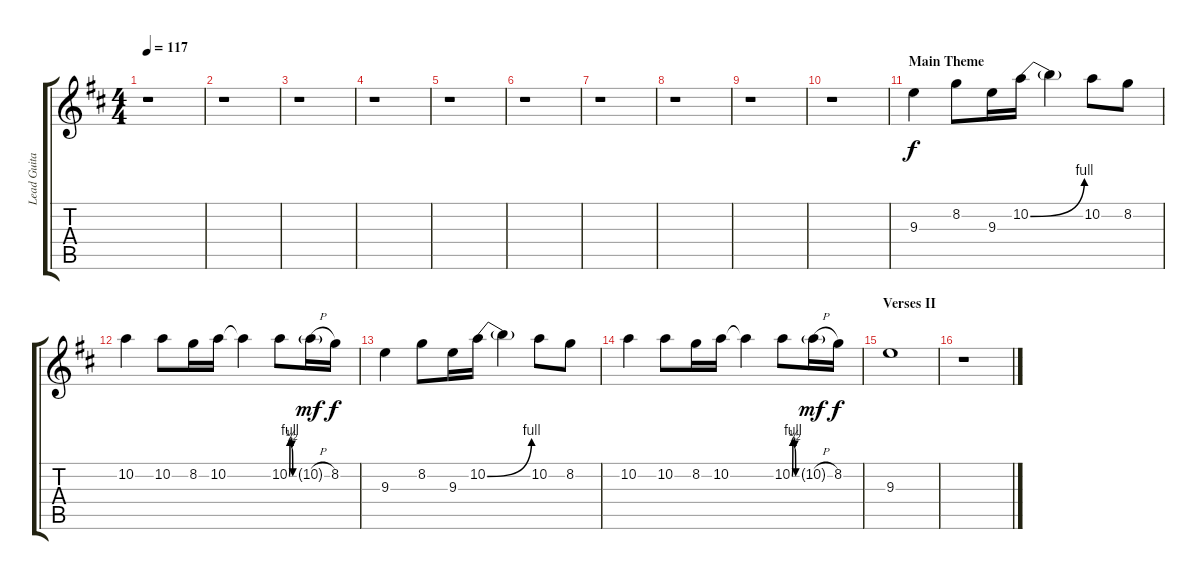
\track ("Lead Guitar" "Lead Guita") {instrument overdrivenguitar}
\staff {score tabs}
\tuning (E4 B3 G3 D3 A2 E2) {hide}
\ts (4 4)
\tempo 117
\clef g2
\ks d
r.1{dy f} |
r.1 |
r.1 |
r.1 |
r.1 |
r.1 |
r.1 |
r.1 |
r.1 |
r.1 |
\section ("" "Main Theme")
9.3.4 8.2.8 9.3.16 10.2{be (bend 0 0 60 4)}.16 10.2{t}.4 10.2.8 8.2.8 |
10.2.4 10.2.8 8.2.16 10.2.16 10.2{t}.4 10.2{be (custom 0 0 9 4 15 4 30 4 33 2 36 2 45 0 60 0)}.8 10.2{h g}.16{dy mf} 8.2.16{dy f} |
9.3.4 8.2.8 9.3.16 10.2{be (bend 0 0 60 4)}.16 10.2{t}.4 10.2.8 8.2.8 |
10.2.4 10.2.8 8.2.16 10.2.16 10.2{t}.4 10.2{be (custom 0 0 9 4 15 4 30 4 33 2 36 2 45 0 60 0)}.8 10.2{h g}.16{dy mf} 8.2.16{dy f} |
\section ("" "Verses II")
9.3.1 |
r.1
